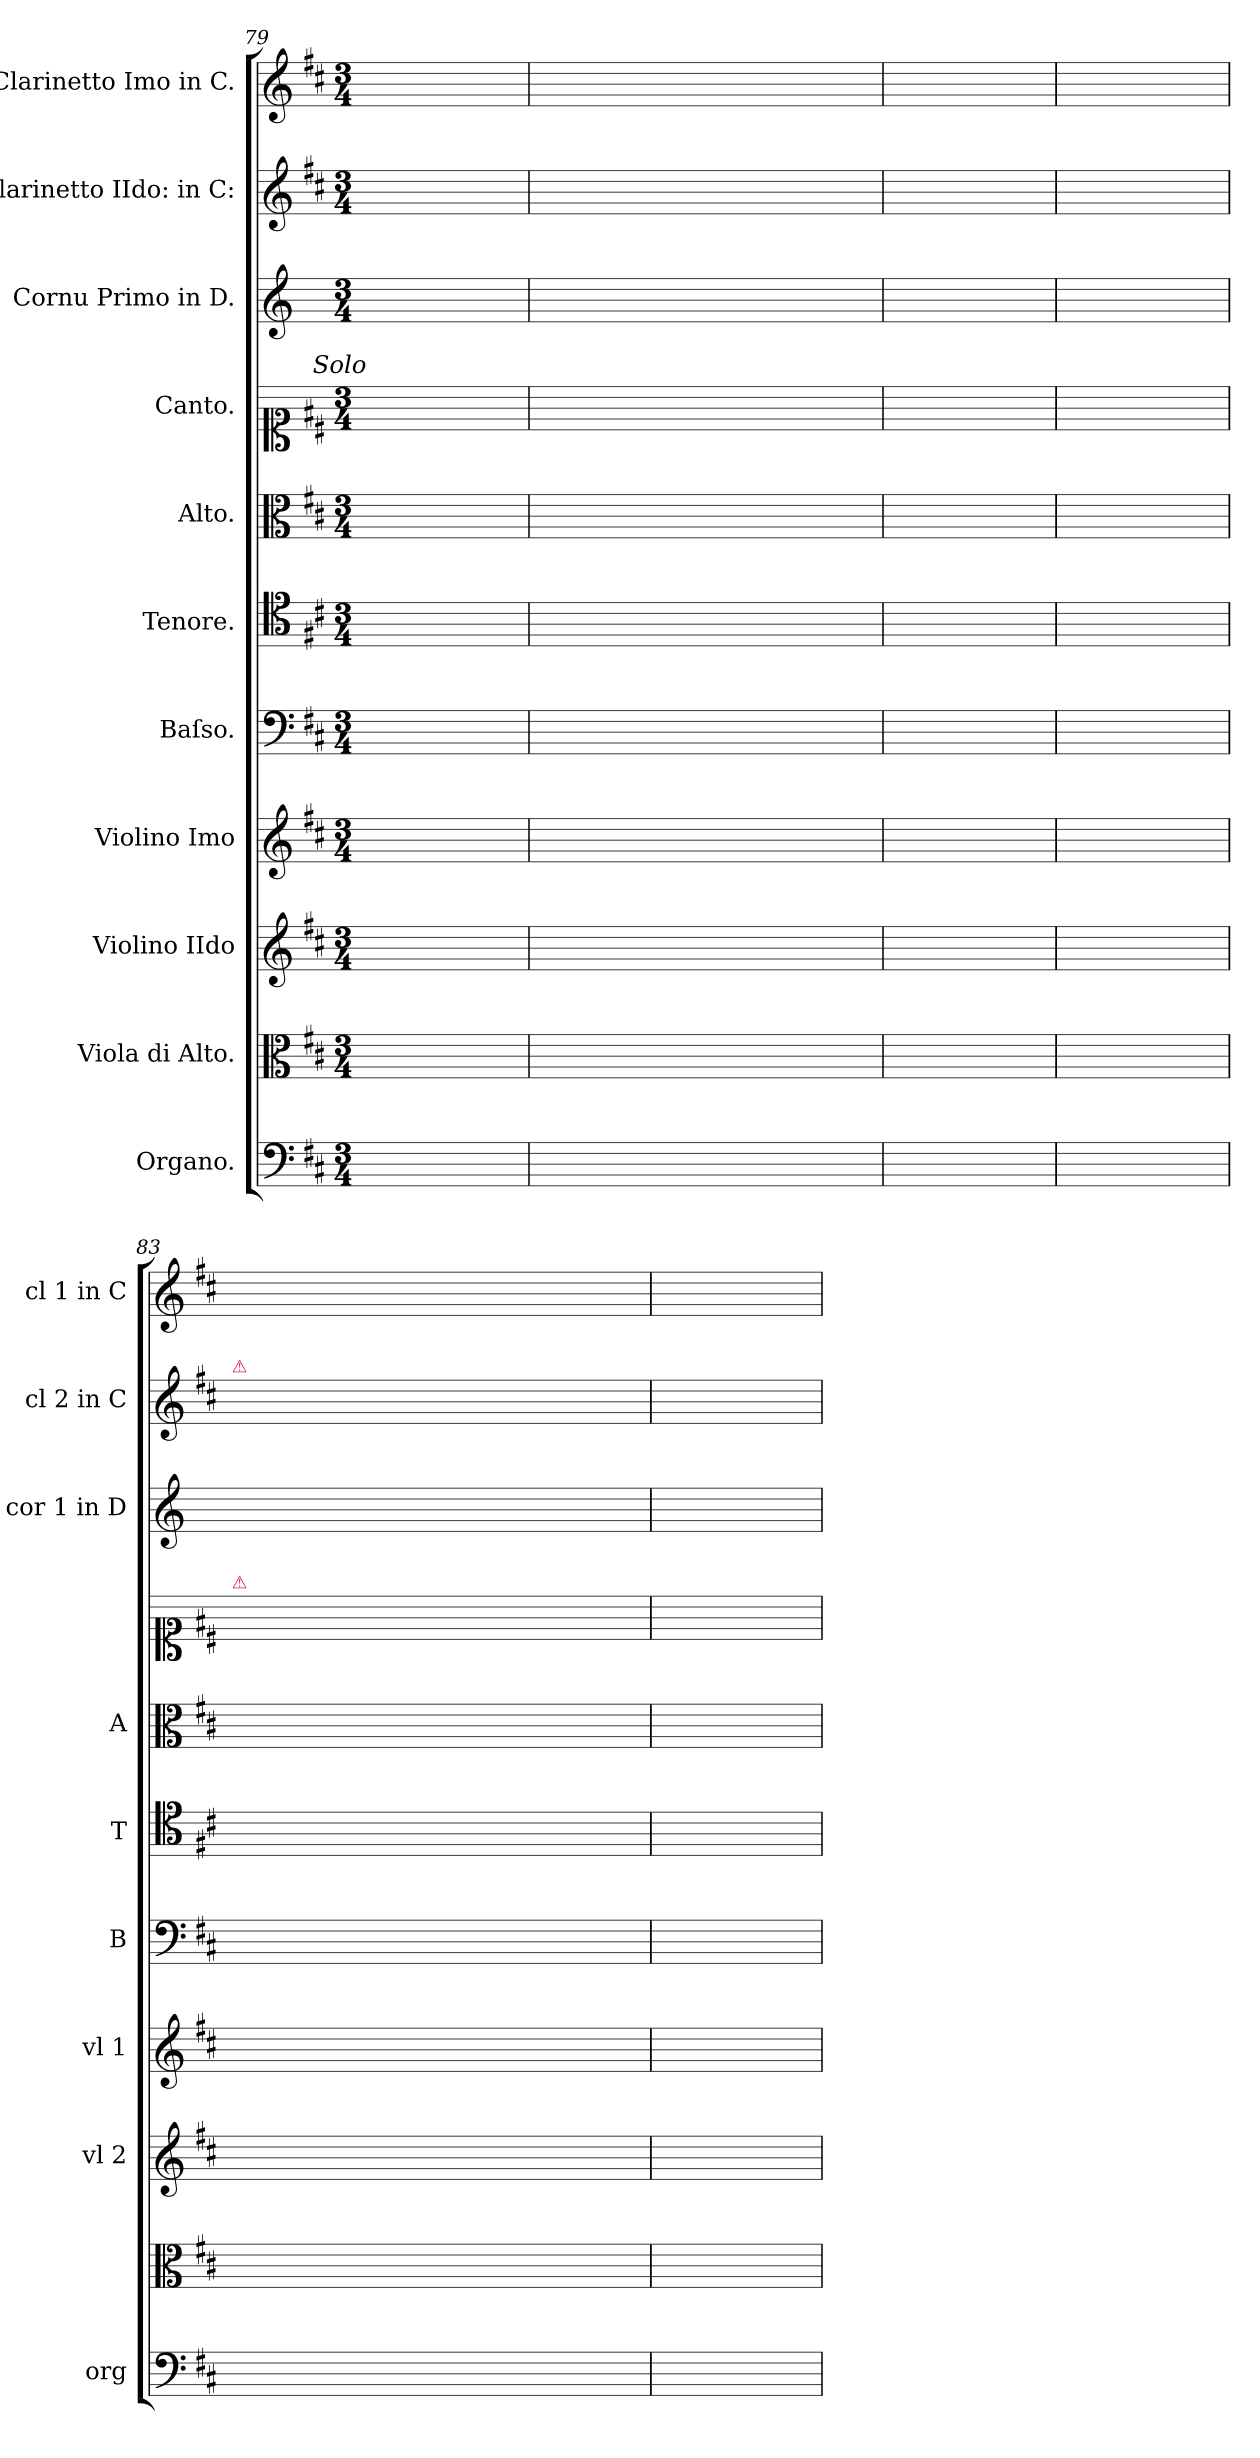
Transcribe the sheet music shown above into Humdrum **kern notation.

**kern	**kern	**kern	**kern	**kern	**text	**kern	**text	**kern	**text	**kern	**text	**kern	**kern	**kern
*part11	*part10	*part9	*part8	*part7	*part7	*part6	*part6	*part5	*part5	*part4	*part4	*part3	*part2	*part1
*staff11	*staff10	*staff9	*staff8	*staff7	*staff7	*staff6	*staff6	*staff5	*staff5	*staff4	*staff4	*staff3	*staff2	*staff1
*I"Organo.	*I"Viola di Alto.	*I"Violino IIdo	*I"Violino Imo	*I"Baſso.	*	*I"Tenore.	*	*I"Alto.	*	*I"Canto.	*	*I"Cornu Primo in D.	*I"Clarinetto IIdo: in C:	*I"Clarinetto Imo in C.
*I'org	*	*I'vl 2	*I'vl 1	*I'B	*	*I'T	*	*I'A	*	*	*	*I'cor 1 in D	*I'cl 2 in C	*I'cl 1 in C
*clefF4	*clefC3	*clefG2	*clefG2	*clefF4	*	*clefC4	*	*clefC3	*	*clefC1	*	*clefG2	*clefG2	*clefG2
*	*	*	*	*	*	*	*	*	*	*	*	*ITrd6c10	*	*
*k[f#c#]	*k[f#c#]	*k[f#c#]	*k[f#c#]	*k[f#c#]	*	*k[f#c#]	*	*k[f#c#]	*	*k[f#c#]	*	*k[f#c#]	*k[f#c#]	*k[f#c#]
*D:	*D:	*D:	*D:	*D:	*	*D:	*	*D:	*	*D:	*	*D:	*D:	*D:
*M3/4	*M3/4	*M3/4	*M3/4	*M3/4	*	*M3/4	*	*M3/4	*	*M3/4	*	*M3/4	*M3/4	*M3/4
=79	=79	=79	=79	=79	=79	=79	=79	=79	=79	=79	=79	=79	=79	=79
!	!	!	!	!	!	!	!	!	!	!LO:TX:a:i:rj:t=Solo	!	!	!	!
4EE/yy	2.ryy	2.ryy	2.ryy	2.ryy	.	2.ryy	.	2b\yy	Do-	2dd\yy	Do-	2.ryy	2b\yy	2dd\yy
4ryy	.	.	.	.	.	.	.	.	.	.	.	.	.	.
4ryy	.	.	.	.	.	.	.	4b\yy	-na	4dd\yy	-na	.	4b\yy	4dd\yy
=80	=80	=80	=80	=80	=80	=80	=80	=80	=80	=80	=80	=80	=80	=80
2.ryy	0ryy	2.g#X/yy	2.g#X/yy	0ryy	.	0ryy	.	2dd\yy	no-	2ff#\yy	no-	0ryy	2dd\yy	2ff#\yy
.	.	.	.	.	.	.	.	4b\yy	-bis	4dd\yy	-bis	.	4b\yy	4dd\yy
1.ryy	.	1.ryy	1.ryy	.	.	.	.	1.ryy	.	1.ryy	.	.	1.ryy	1.ryy
.	4ryy	.	.	4ryy	.	4ryy	.	.	.	.	.	4ryy	.	.
=81	=81	=81	=81	=81	=81	=81	=81	=81	=81	=81	=81	=81	=81	=81
2.ryy	2.ryy	4a/yy	4a/yy	2.ryy	.	2.ryy	.	4a\yy	pa-	(>4cc#\yy	pa-	2.ryy	4a/yy	4cc#\yy
.	.	4d/yy	4d/yy	.	.	.	.	4b\yy	.	4dd\yy)	.	.	4b/yy	4dd\yy
.	.	4e/yy	4e/yy	.	.	.	.	4g#X\yy	.	4b\yy	.	.	4g#X/yy	4b\yy
=82	=82	=82	=82	=82	=82	=82	=82	=82	=82	=82	=82	=82	=82	=82
2.ryy	2.ryy	4a/yy	4a/yy	2.ryy	.	2.ryy	.	2a\yy	-cem	2a\yy	-cem	2.ryy	2a/yy	4a/yy
.	.	4e/yy	4e/yy	.	.	.	.	.	.	.	.	.	.	4ryy
.	.	4c#/yy	4c#/yy	.	.	.	.	4ryy	.	4ryy	.	.	4ryy	4ryy
=83	=83	=83	=83	=83	=83	=83	=83	=83	=83	=83	=83	=83	=83	=83
*	*^	*	*	*	*	*	*	*	*	*	*	*	*	*
!	!	!	!	!	!	!	!	!	!	!	!	!	!	!LO:TX:a:color=crimson:t=⚠	!
!	!	!	!	!	!	!	!	!	!	!	!LO:TX:a:color=crimson:t=⚠	!	!	!	!
4A\yy	2c#/yy	2A\yy	4A/yy	4A/yy	2A\yy	do-	2c#\yy	do-	2.ryy	.	2.ryy	.	0ryy	2.ryy	2.ryy
4E\yy	.	.	4ryy	4ryy	.	.	.	.	.	.	.	.	.	.	.
4C#/yy	4c#/yy	4A\yy	4ryy	4ryy	4A\yy	-na	4c#\yy	-na	.	.	.	.	.	.	.
1.ryy	1.ryy	1.ryy	1.ryy	1.ryy	1.ryy	.	1.ryy	.	1.ryy	.	1.ryy	.	.	1.ryy	1.ryy
.	.	.	.	.	.	.	.	.	.	.	.	.	4ryy	.	.
=84	=84	=84	=84	=84	=84	=84	=84	=84	=84	=84	=84	=84	=84	=84	=84
2.AA/yy	2e/yy	2c#\yy	2.ryy	2.ryy	2c#\yy	no-	2e\yy	no-	2.ryy	.	2.ryy	.	2.ryy	2.ryy	2.ryy
.	4c#/yy	4A\yy	.	.	4A\yy	-bis	4c#\yy	-bis	.	.	.	.	.	.	.
*	*v	*v	*	*	*	*	*	*	*	*	*	*	*	*	*
=	=	=	=	=	=	=	=	=	=	=	=	=	=	=
*-	*-	*-	*-	*-	*-	*-	*-	*-	*-	*-	*-	*-	*-	*-
